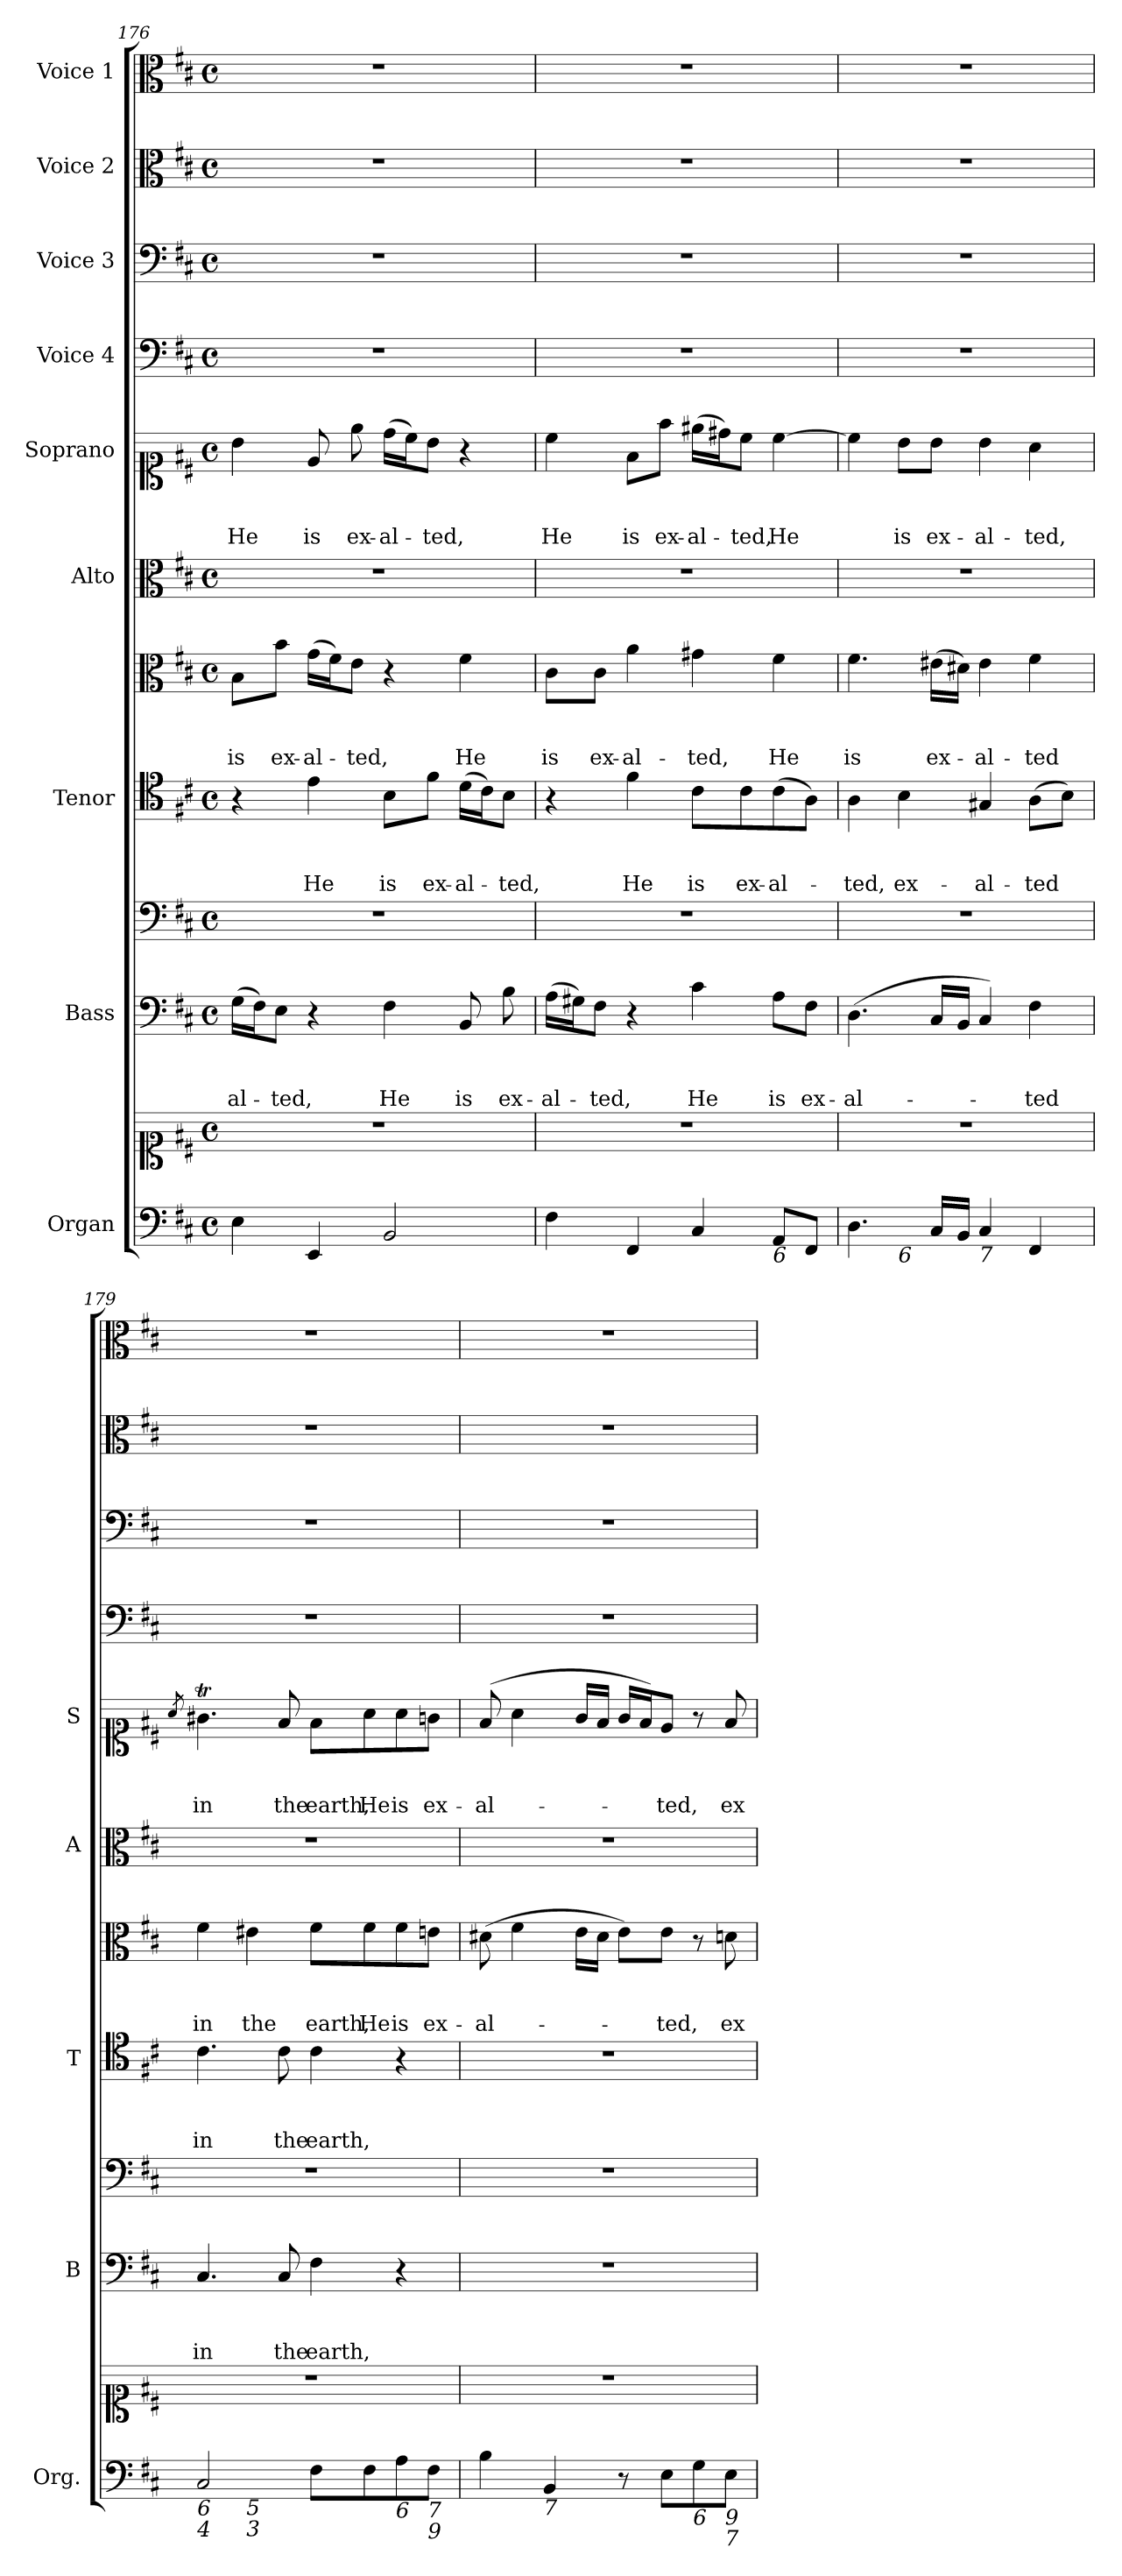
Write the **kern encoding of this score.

**kern	**kern	**kern	**text	**text	**text	**kern	**kern	**text	**text	**text	**kern	**text	**text	**text	**kern	**kern	**text	**text	**text	**kern	**kern	**kern	**kern
*part11	*part11	*part10	*part10	*part10	*part10	*part9	*part8	*part8	*part8	*part8	*part7	*part7	*part7	*part7	*part6	*part5	*part5	*part5	*part5	*part4	*part3	*part2	*part1
*staff12	*staff11	*staff10	*staff10	*staff10	*staff10	*staff9	*staff8	*staff8	*staff8	*staff8	*staff7	*staff7	*staff7	*staff7	*staff6	*staff5	*staff5	*staff5	*staff5	*staff4	*staff3	*staff2	*staff1
*I"Organ	*	*I"Bass	*	*	*	*	*I"Tenor	*	*	*	*	*	*	*	*I"Alto	*I"Soprano	*	*	*	*I"Voice 4	*I"Voice 3	*I"Voice 2	*I"Voice 1
*I'Org.	*	*I'B	*	*	*	*	*I'T	*	*	*	*	*	*	*	*I'A	*I'S	*	*	*	*	*	*	*
*clefF4	*clefC1	*clefF4	*	*	*	*clefF4	*clefC4	*	*	*	*clefC3	*	*	*	*clefC3	*clefC1	*	*	*	*clefF4	*clefF4	*clefC3	*clefC3
*k[f#c#]	*k[f#c#]	*k[f#c#]	*	*	*	*k[f#c#]	*k[f#c#]	*	*	*	*k[f#c#]	*	*	*	*k[f#c#]	*k[f#c#]	*	*	*	*k[f#c#]	*k[f#c#]	*k[f#c#]	*k[f#c#]
*D:	*D:	*D:	*	*	*	*D:	*D:	*	*	*	*D:	*	*	*	*D:	*D:	*	*	*	*D:	*D:	*D:	*D:
*M4/4	*M4/4	*M4/4	*	*	*	*M4/4	*M4/4	*	*	*	*M4/4	*	*	*	*M4/4	*M4/4	*	*	*	*M4/4	*M4/4	*M4/4	*M4/4
*met(c)	*met(c)	*met(c)	*	*	*	*met(c)	*met(c)	*	*	*	*met(c)	*	*	*	*met(c)	*met(c)	*	*	*	*met(c)	*met(c)	*met(c)	*met(c)
=176	=176	=176	=176	=176	=176	=176	=176	=176	=176	=176	=176	=176	=176	=176	=176	=176	=176	=176	=176	=176	=176	=176	=176
!	!	!	!	!	!LO:LY:b	!	!	!	!	!	!	!	!	!LO:LY:b	!	!	!	!	!LO:LY:b	!	!	!	!
4E\	1r	(>16G\LL	.	.	-al-	1r	4r	.	.	.	8B\L	.	.	is	1r	4b\	.	.	He	1r	1r	1r	1r
.	.	16F#\J)	.	.	.	.	.	.	.	.	.	.	.	.	.	.	.	.	.	.	.	.	.
!	!	!	!	!	!LO:LY:b	!	!	!	!	!	!	!	!	!LO:LY:b	!	!	!	!	!	!	!	!	!
.	.	8E\J	.	.	-ted,	.	.	.	.	.	8b\J	.	.	ex-	.	.	.	.	.	.	.	.	.
!	!	!	!	!	!	!	!	!	!	!LO:LY:b	!	!	!	!LO:LY:b	!	!	!	!	!LO:LY:b	!	!	!	!
4EE/	.	4r	.	.	.	.	4e\	.	.	He	(>16g\LL	.	.	-al-	.	8e/	.	.	is	.	.	.	.
.	.	.	.	.	.	.	.	.	.	.	16f#\J)	.	.	.	.	.	.	.	.	.	.	.	.
!	!	!	!	!	!	!	!	!	!	!	!	!	!	!LO:LY:b	!	!	!	!	!LO:LY:b	!	!	!	!
.	.	.	.	.	.	.	.	.	.	.	8e\J	.	.	-ted,	.	8ee\	.	.	ex-	.	.	.	.
!	!	!	!	!	!LO:LY:b	!	!	!	!	!LO:LY:b	!	!	!	!	!	!	!	!	!LO:LY:b	!	!	!	!
2BB/	.	4F#\	.	.	He	.	8B\L	.	.	is	4r	.	.	.	.	(>16dd\LL	.	.	-al-	.	.	.	.
.	.	.	.	.	.	.	.	.	.	.	.	.	.	.	.	16cc#\J)	.	.	.	.	.	.	.
!	!	!	!	!	!	!	!	!	!	!LO:LY:b	!	!	!	!	!	!	!	!	!LO:LY:b	!	!	!	!
.	.	.	.	.	.	.	8f#\J	.	.	ex-	.	.	.	.	.	8b\J	.	.	-ted,	.	.	.	.
!	!	!	!	!	!LO:LY:b	!	!	!	!	!LO:LY:b	!	!	!	!LO:LY:b	!	!	!	!	!	!	!	!	!
.	.	8BB/	.	.	is	.	(>16d\LL	.	.	-al-	4f#\	.	.	He	.	4r	.	.	.	.	.	.	.
.	.	.	.	.	.	.	16c#\J)	.	.	.	.	.	.	.	.	.	.	.	.	.	.	.	.
!	!	!	!	!	!LO:LY:b	!	!	!	!	!LO:LY:b	!	!	!	!	!	!	!	!	!	!	!	!	!
.	.	8B\	.	.	ex-	.	8B\J	.	.	-ted,	.	.	.	.	.	.	.	.	.	.	.	.	.
=177	=177	=177	=177	=177	=177	=177	=177	=177	=177	=177	=177	=177	=177	=177	=177	=177	=177	=177	=177	=177	=177	=177	=177
!	!	!	!	!	!LO:LY:b	!	!	!	!	!	!	!	!	!LO:LY:b	!	!	!	!	!LO:LY:b	!	!	!	!
4F#\	1r	(>16A\LL	.	.	-al-	1r	4r	.	.	.	8c#\L	.	.	is	1r	4cc#\	.	.	He	1r	1r	1r	1r
.	.	16G#X\J)	.	.	.	.	.	.	.	.	.	.	.	.	.	.	.	.	.	.	.	.	.
!	!	!	!	!	!LO:LY:b	!	!	!	!	!	!	!	!	!LO:LY:b	!	!	!	!	!	!	!	!	!
.	.	8F#\J	.	.	-ted,	.	.	.	.	.	8c#\J	.	.	ex-	.	.	.	.	.	.	.	.	.
!	!	!	!	!	!	!	!	!	!	!LO:LY:b	!	!	!	!LO:LY:b	!	!	!	!	!LO:LY:b	!	!	!	!
4FF#/	.	4r	.	.	.	.	4f#\	.	.	He	4a\	.	.	-al-	.	8f#\L	.	.	is	.	.	.	.
!	!	!	!	!	!	!	!	!	!	!	!	!	!	!	!	!	!	!	!LO:LY:b	!	!	!	!
.	.	.	.	.	.	.	.	.	.	.	.	.	.	.	.	8ff#\J	.	.	ex-	.	.	.	.
!	!	!	!	!	!LO:LY:b	!	!	!	!	!LO:LY:b	!	!	!	!LO:LY:b	!	!	!	!	!LO:LY:b	!	!	!	!
4C#/	.	4c#\	.	.	He	.	8c#\L	.	.	is	4g#X\	.	.	-ted,	.	(>16ee#X\LL	.	.	-al-	.	.	.	.
.	.	.	.	.	.	.	.	.	.	.	.	.	.	.	.	16dd#X\J)	.	.	.	.	.	.	.
!	!	!	!	!	!	!	!	!	!	!LO:LY:b	!	!	!	!	!	!	!	!	!LO:LY:b	!	!	!	!
.	.	.	.	.	.	.	8c#\	.	.	ex-	.	.	.	.	.	8cc#\J	.	.	-ted,	.	.	.	.
!LO:TX:b:i:t=6	!	!	!	!	!	!	!	!	!	!	!	!	!	!	!	!	!	!	!	!	!	!	!
!	!	!	!	!	!LO:LY:b	!	!	!	!	!LO:LY:b	!	!	!	!LO:LY:b	!	!	!	!	!LO:LY:b	!	!	!	!
8AA/L	.	8A\L	.	.	is	.	(>8c#\	.	.	-al-	4f#\	.	.	He	.	[4cc#\	.	.	He	.	.	.	.
!	!	!	!	!	!LO:LY:b	!	!	!	!	!	!	!	!	!	!	!	!	!	!	!	!	!	!
8FF#/J	.	8F#\J	.	.	ex-	.	8A\J)	.	.	.	.	.	.	.	.	.	.	.	.	.	.	.	.
!!LO:PB:g=z
=178	=178	=178	=178	=178	=178	=178	=178	=178	=178	=178	=178	=178	=178	=178	=178	=178	=178	=178	=178	=178	=178	=178	=178
!LO:TX:b:i:t=7	!	!	!	!	!	!	!	!	!	!	!	!	!	!	!	!	!	!	!	!	!	!	!
!	!	!	!	!	!LO:LY:b	!	!	!	!	!LO:LY:b	!	!	!	!LO:LY:b	!	!	!	!	!	!	!	!	!
*^	*	*	*	*	*	*	*	*	*	*	*	*	*	*	*	*	*	*	*	*	*	*	*
4.D\	4ryy	1r	(>4.D\	.	.	-al-	1r	4A\	.	.	-ted,	4.f#\	.	.	is	1r	4cc#\]	.	.	.	1r	1r	1r	1r
!	!LO:TX:b:i:t=6	!	!	!	!	!	!	!	!	!	!	!	!	!	!	!	!	!	!	!	!	!	!	!
!	!	!	!	!	!	!	!	!	!	!	!LO:LY:b	!	!	!	!	!	!	!	!	!LO:LY:b	!	!	!	!
.	2.ryy	.	.	.	.	.	.	4B\	.	.	ex-	.	.	.	.	.	8b\L	.	.	is	.	.	.	.
!	!	!	!	!	!	!	!	!	!	!	!	!	!	!	!LO:LY:b	!	!	!	!	!LO:LY:b	!	!	!	!
16C#/LL	.	.	16C#/LL	.	.	.	.	.	.	.	.	(>16e#X\LL	.	.	ex-	.	8b\J	.	.	ex-	.	.	.	.
16BB/JJ	.	.	16BB/JJ	.	.	.	.	.	.	.	.	16d#X\JJ)	.	.	.	.	.	.	.	.	.	.	.	.
!LO:TX:b:i:t=7	!	!	!	!	!	!	!	!	!	!	!	!	!	!	!	!	!	!	!	!	!	!	!	!
!	!	!	!	!	!	!	!	!	!	!	!LO:LY:b	!	!	!	!LO:LY:b	!	!	!	!	!LO:LY:b	!	!	!	!
4C#/	.	.	4C#/)	.	.	.	.	4G#X/	.	.	-al-	4e#\	.	.	-al-	.	4b\	.	.	-al-	.	.	.	.
!	!	!	!	!	!	!LO:LY:b	!	!	!	!	!LO:LY:b	!	!	!	!LO:LY:b	!	!	!	!	!LO:LY:b	!	!	!	!
4FF#/	.	.	4F#\	.	.	-ted	.	(>8A\L	.	.	-ted	4f#\	.	.	-ted	.	4a\	.	.	-ted,	.	.	.	.
.	.	.	.	.	.	.	.	8B\J)	.	.	.	.	.	.	.	.	.	.	.	.	.	.	.	.
=179	=179	=179	=179	=179	=179	=179	=179	=179	=179	=179	=179	=179	=179	=179	=179	=179	=179	=179	=179	=179	=179	=179	=179	=179
.	.	.	.	.	.	.	.	.	.	.	.	.	.	.	.	.	8qa/	.	.	.	.	.	.	.
!LO:TX:b:i:t=6	!	!	!	!	!	!	!	!	!	!	!	!	!	!	!	!	!	!	!	!	!	!	!	!
!LO:TX:b:i:t=4	!	!	!	!	!	!	!	!	!	!	!	!	!	!	!	!	!	!	!	!	!	!	!	!
!	!	!	!	!	!	!LO:LY:b	!	!	!	!	!LO:LY:b	!	!	!	!LO:LY:b	!	!	!	!	!LO:LY:b	!	!	!	!
2C#/	4ryy	1r	4.C#/	.	.	in	1r	4.c#\	.	.	in	4f#\	.	.	in	1r	4.g#Xt\	.	.	in	1r	1r	1r	1r
!	!LO:TX:b:i:t=5	!	!	!	!	!	!	!	!	!	!	!	!	!	!	!	!	!	!	!	!	!	!	!
!	!LO:TX:b:i:t=3	!	!	!	!	!	!	!	!	!	!	!	!	!	!	!	!	!	!	!	!	!	!	!
!	!	!	!	!	!	!	!	!	!	!	!	!	!	!	!LO:LY:b	!	!	!	!	!	!	!	!	!
.	2.ryy	.	.	.	.	.	.	.	.	.	.	4e#X\	.	.	the	.	.	.	.	.	.	.	.	.
!	!	!	!	!	!	!LO:LY:b	!	!	!	!	!LO:LY:b	!	!	!	!	!	!	!	!	!LO:LY:b	!	!	!	!
.	.	.	8C#/	.	.	the	.	8c#\	.	.	the	.	.	.	.	.	8f#/	.	.	the	.	.	.	.
!	!	!	!	!	!	!LO:LY:b	!	!	!	!	!LO:LY:b	!	!	!	!LO:LY:b	!	!	!	!	!LO:LY:b	!	!	!	!
8F#\L	.	.	4F#\	.	.	earth,	.	4c#\	.	.	earth,	8f#\L	.	.	earth,	.	8f#\L	.	.	earth,	.	.	.	.
!	!	!	!	!	!	!	!	!	!	!	!	!	!	!	!LO:LY:b	!	!	!	!	!LO:LY:b	!	!	!	!
8F#\	.	.	.	.	.	.	.	.	.	.	.	8f#\	.	.	He	.	8a\	.	.	He	.	.	.	.
!LO:TX:b:i:t=6	!	!	!	!	!	!	!	!	!	!	!	!	!	!	!	!	!	!	!	!	!	!	!	!
!	!	!	!	!	!	!	!	!	!	!	!	!	!	!	!LO:LY:b	!	!	!	!	!LO:LY:b	!	!	!	!
8A\	.	.	4r	.	.	.	.	4r	.	.	.	8f#\	.	.	is	.	8a\	.	.	is	.	.	.	.
!LO:TX:b:i:t=7	!	!	!	!	!	!	!	!	!	!	!	!	!	!	!	!	!	!	!	!	!	!	!	!
!LO:TX:b:i:t=9	!	!	!	!	!	!	!	!	!	!	!	!	!	!	!	!	!	!	!	!	!	!	!	!
!	!	!	!	!	!	!	!	!	!	!	!	!	!	!	!LO:LY:b	!	!	!	!	!LO:LY:b	!	!	!	!
8F#\J	.	.	.	.	.	.	.	.	.	.	.	8en\J	.	.	ex-	.	8gn\J	.	.	ex-	.	.	.	.
=180	=180	=180	=180	=180	=180	=180	=180	=180	=180	=180	=180	=180	=180	=180	=180	=180	=180	=180	=180	=180	=180	=180	=180	=180
!	!	!	!	!	!	!	!	!	!	!	!	!	!	!	!LO:LY:b	!	!	!	!	!LO:LY:b	!	!	!	!
*v	*v	*	*	*	*	*	*	*	*	*	*	*	*	*	*	*	*	*	*	*	*	*	*	*
4B\	1r	1r	.	.	.	1r	1r	.	.	.	(>8d#X\	.	.	-al-	1r	(8f#/	.	.	-al-	1r	1r	1r	1r
.	.	.	.	.	.	.	.	.	.	.	4f#\	.	.	.	.	4a\	.	.	.	.	.	.	.
!LO:TX:b:i:t=7	!	!	!	!	!	!	!	!	!	!	!	!	!	!	!	!	!	!	!	!	!	!	!
4BB/	.	.	.	.	.	.	.	.	.	.	.	.	.	.	.	.	.	.	.	.	.	.	.
.	.	.	.	.	.	.	.	.	.	.	16e\LL	.	.	.	.	16g/LL	.	.	.	.	.	.	.
.	.	.	.	.	.	.	.	.	.	.	16d#\JJ	.	.	.	.	16f#/JJ	.	.	.	.	.	.	.
8r	.	.	.	.	.	.	.	.	.	.	8e\L)	.	.	.	.	16g/LL	.	.	.	.	.	.	.
.	.	.	.	.	.	.	.	.	.	.	.	.	.	.	.	16f#/J)	.	.	.	.	.	.	.
!	!	!	!	!	!	!	!	!	!	!	!	!	!	!LO:LY:b	!	!	!	!	!LO:LY:b	!	!	!	!
8E\L	.	.	.	.	.	.	.	.	.	.	8e\J	.	.	-ted,	.	8e/J	.	.	-ted,	.	.	.	.
!LO:TX:b:i:t=6	!	!	!	!	!	!	!	!	!	!	!	!	!	!	!	!	!	!	!	!	!	!	!
8G\	.	.	.	.	.	.	.	.	.	.	8r	.	.	.	.	8r	.	.	.	.	.	.	.
!LO:TX:b:i:t=9	!	!	!	!	!	!	!	!	!	!	!	!	!	!	!	!	!	!	!	!	!	!	!
!LO:TX:b:i:t=7	!	!	!	!	!	!	!	!	!	!	!	!	!	!	!	!	!	!	!	!	!	!	!
!	!	!	!	!	!	!	!	!	!	!	!	!	!	!LO:LY:b	!	!	!	!	!LO:LY:b	!	!	!	!
8E\J	.	.	.	.	.	.	.	.	.	.	8dn\	.	.	ex-	.	8f#/	.	.	ex-	.	.	.	.
=	=	=	=	=	=	=	=	=	=	=	=	=	=	=	=	=	=	=	=	=	=	=	=
*-	*-	*-	*-	*-	*-	*-	*-	*-	*-	*-	*-	*-	*-	*-	*-	*-	*-	*-	*-	*-	*-	*-	*-
